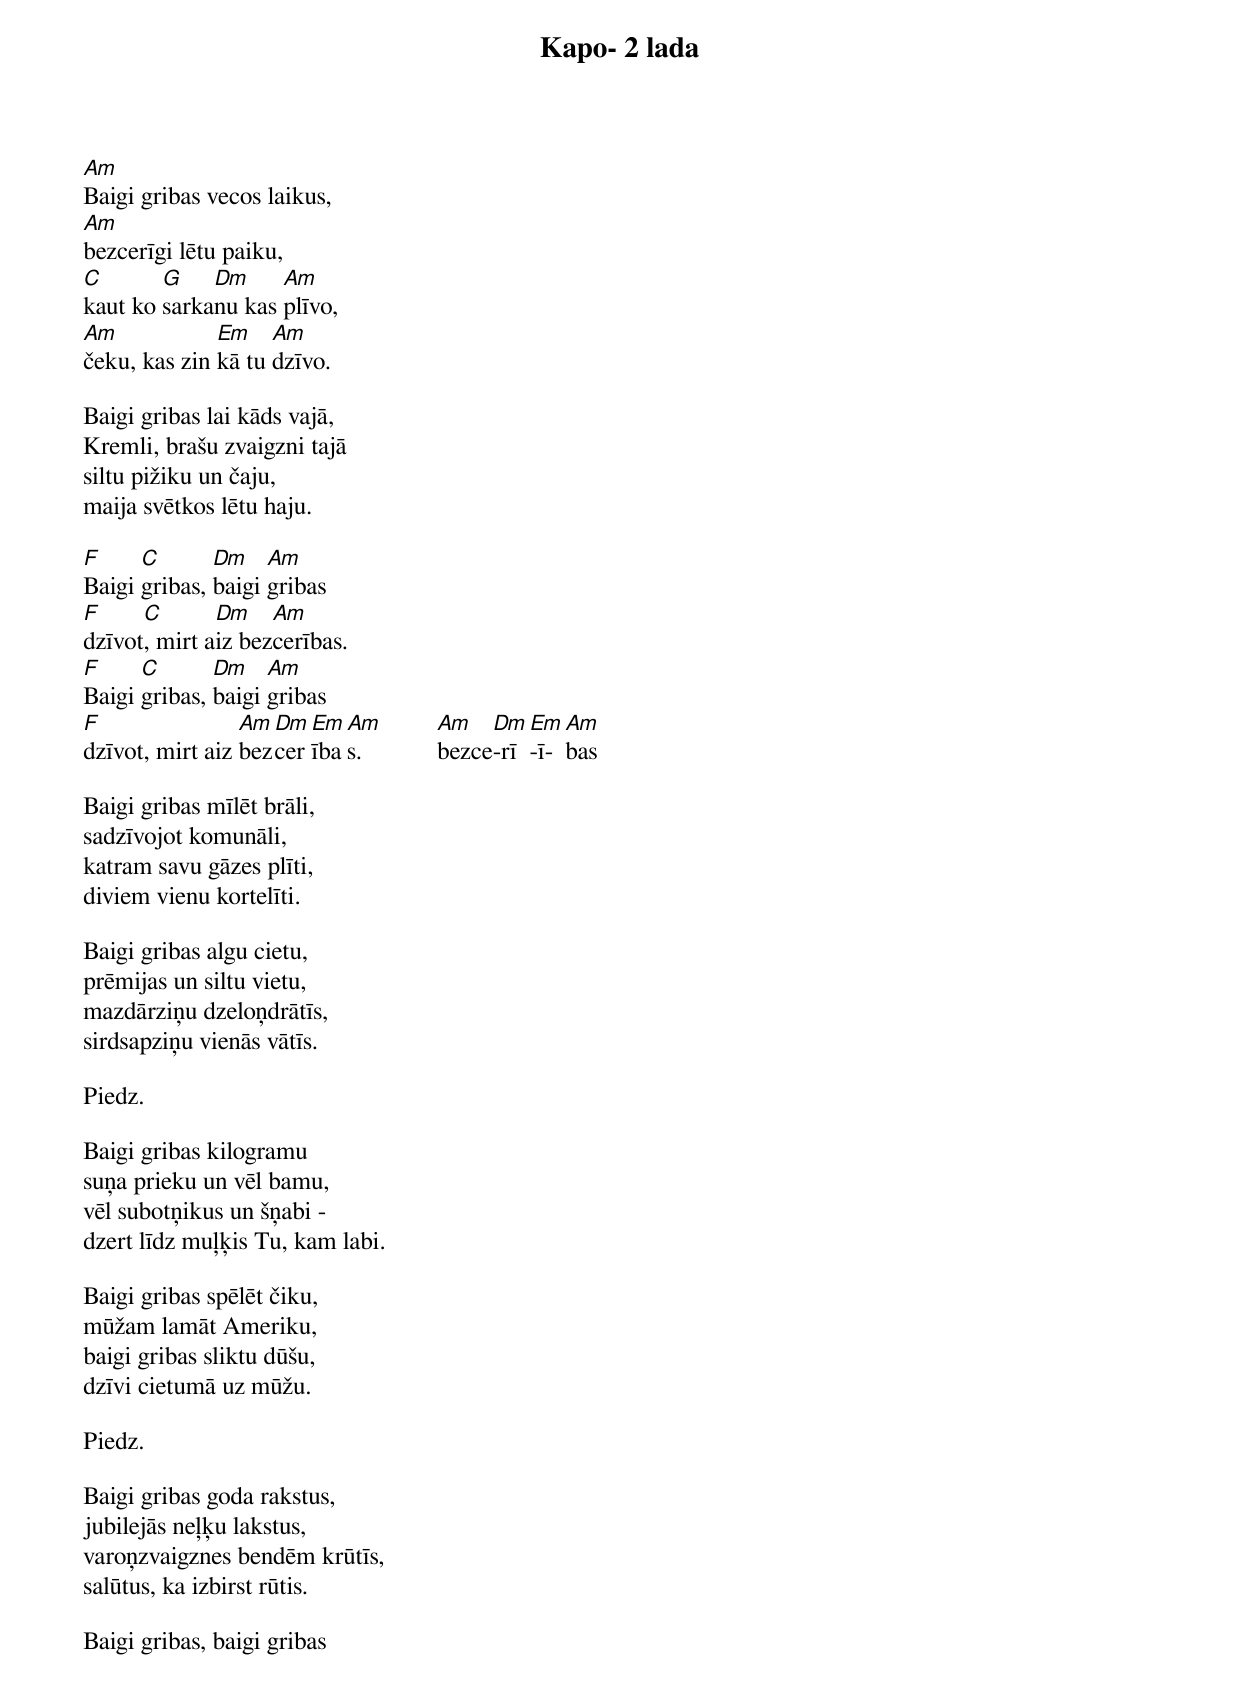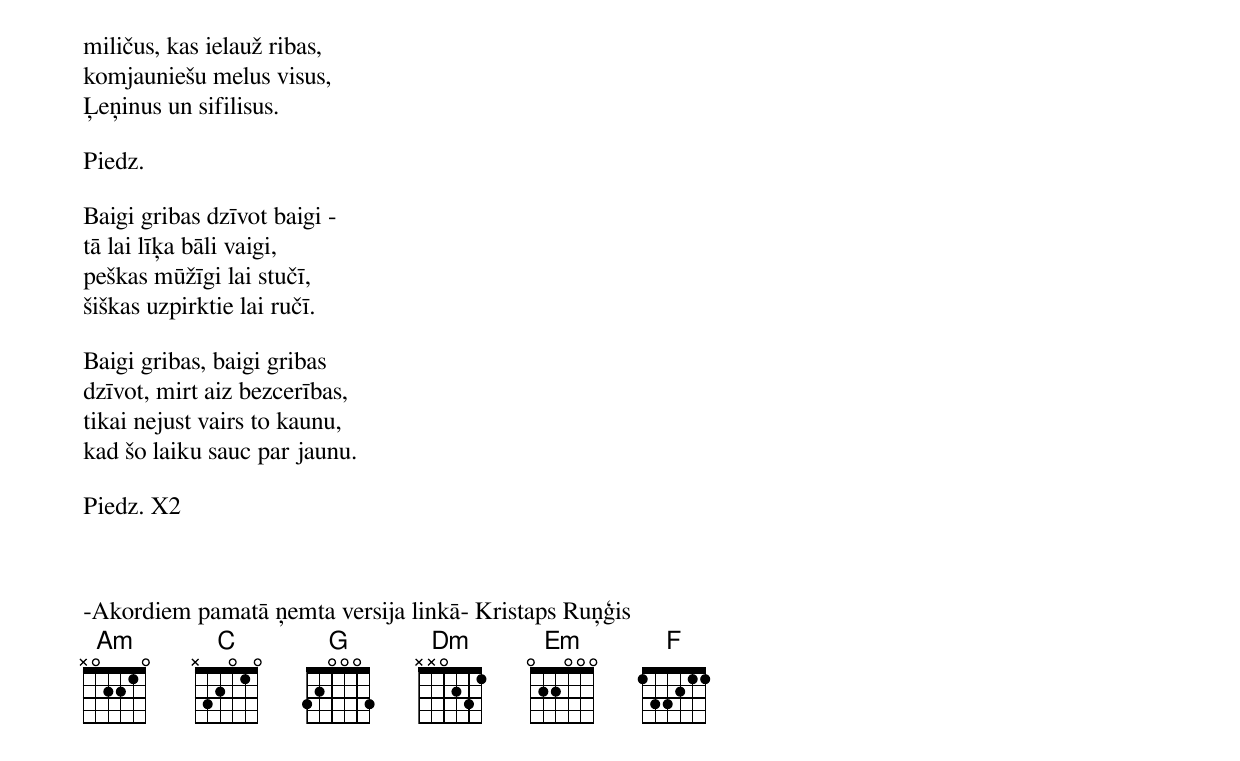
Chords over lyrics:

Kapo- 2 lada

Am
Baigi gribas vecos laikus,
Am
bezcerīgi lētu paiku,
C       G    Dm     Am
kaut ko sarkanu kas plīvo,
Am            Em    Am
čeku, kas zin kā tu dzīvo.

Baigi gribas lai kāds vajā,
Kremli, brašu zvaigzni tajā
siltu pižiku un čaju,
maija svētkos lētu haju.

F     C       Dm    Am
Baigi gribas, baigi gribas
F     C       Dm    Am
dzīvot, mirt aiz bezcerības.
F     C       Dm    Am
Baigi gribas, baigi gribas
F                Am Dm Em Am            Am   Dm Em Am
dzīvot, mirt aiz bezcerības.            bezce-rī-ī-bas

Baigi gribas mīlēt brāli,
sadzīvojot komunāli,
katram savu gāzes plīti,
diviem vienu kortelīti.

Baigi gribas algu cietu,
prēmijas un siltu vietu,
mazdārziņu dzeloņdrātīs,
sirdsapziņu vienās vātīs.

Piedz.

Baigi gribas kilogramu
suņa prieku un vēl bamu,
vēl subotņikus un šņabi -
dzert līdz muļķis Tu, kam labi.

Baigi gribas spēlēt čiku,
mūžam lamāt Ameriku,
baigi gribas sliktu dūšu,
dzīvi cietumā uz mūžu.

Piedz.

Baigi gribas goda rakstus,
jubilejās neļķu lakstus,
varoņzvaigznes bendēm krūtīs,
salūtus, ka izbirst rūtis.

Baigi gribas, baigi gribas
miličus, kas ielauž ribas,
komjauniešu melus visus,
Ļeņinus un sifilisus.

Piedz.

Baigi gribas dzīvot baigi -
tā lai līķa bāli vaigi,
peškas mūžīgi lai stučī,
šiškas uzpirktie lai ručī.

Baigi gribas, baigi gribas
dzīvot, mirt aiz bezcerības,
tikai nejust vairs to kaunu,
kad šo laiku sauc par jaunu.

Piedz. X2



-Akordiem pamatā ņemta versija linkā- Kristaps Ruņģis
